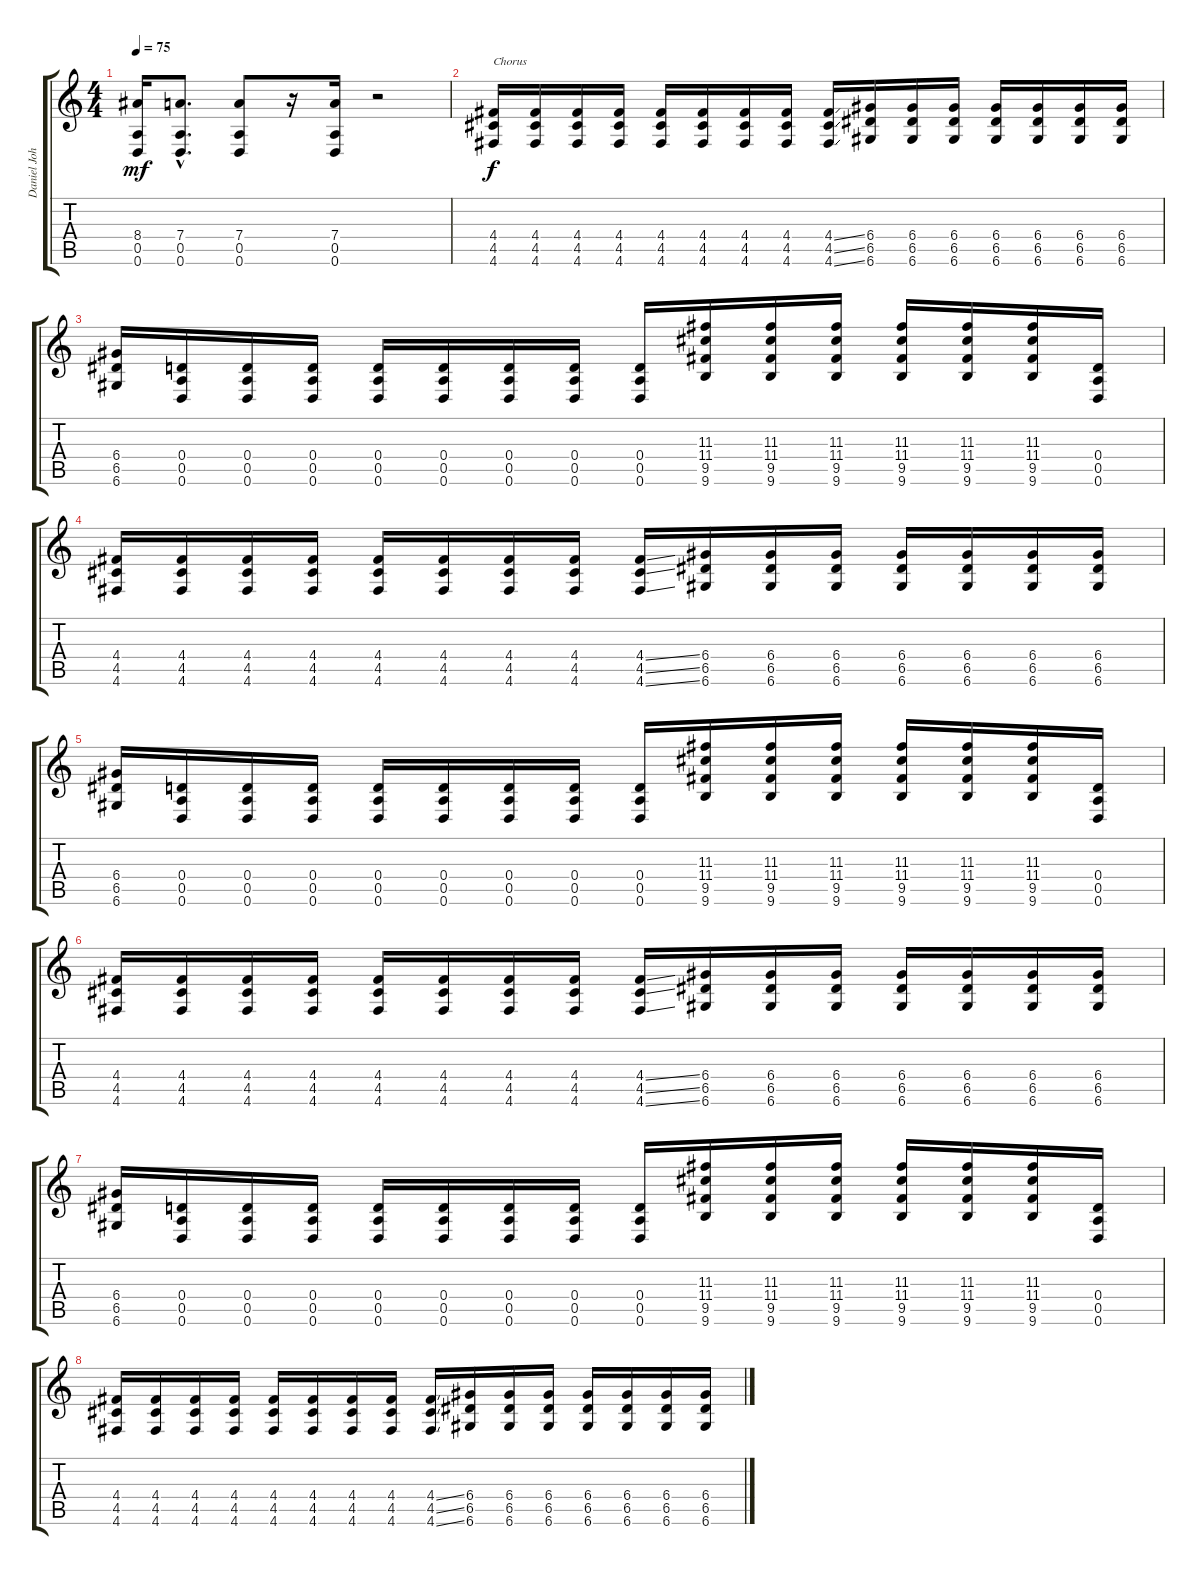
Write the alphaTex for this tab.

\track ("Daniel Johns (Gtr3)" "Daniel Joh") {instrument distortionguitar}
\staff {score tabs}
\tuning (E4 B3 G3 D3 A2 D2) {hide}
\ts (4 4)
\tempo 75
\clef g2
\ks c
(8.4 0.5 0.6).16{dy mf} (7.4{hac} 0.5{hac} 0.6{hac}).8{d} (7.4 0.5 0.6).8 r.16 (7.4 0.5 0.6).16 r.2 |
(4.4 4.5 4.6).16{txt "Chorus" dy f} (4.4 4.5 4.6).16 (4.4 4.5 4.6).16 (4.4 4.5 4.6).16 (4.4 4.5 4.6).16 (4.4 4.5 4.6).16 (4.4 4.5 4.6).16 (4.4 4.5 4.6).16 (4.4{ss} 4.5{ss} 4.6{ss}).16 (6.4 6.5 6.6).16 (6.4 6.5 6.6).16 (6.4 6.5 6.6).16 (6.4 6.5 6.6).16 (6.4 6.5 6.6).16 (6.4 6.5 6.6).16 (6.4 6.5 6.6).16 |
(6.4 6.5 6.6).16 (0.4 0.5 0.6).16 (0.4 0.5 0.6).16 (0.4 0.5 0.6).16 (0.4 0.5 0.6).16 (0.4 0.5 0.6).16 (0.4 0.5 0.6).16 (0.4 0.5 0.6).16 (0.4 0.5 0.6).16 (11.3 11.4 9.5 9.6).16 (11.3 11.4 9.5 9.6).16 (11.3 11.4 9.5 9.6).16 (11.3 11.4 9.5 9.6).16 (11.3 11.4 9.5 9.6).16 (11.3 11.4 9.5 9.6).16 (0.4 0.5 0.6).16 |
(4.4 4.5 4.6).16 (4.4 4.5 4.6).16 (4.4 4.5 4.6).16 (4.4 4.5 4.6).16 (4.4 4.5 4.6).16 (4.4 4.5 4.6).16 (4.4 4.5 4.6).16 (4.4 4.5 4.6).16 (4.4{ss} 4.5{ss} 4.6{ss}).16 (6.4 6.5 6.6).16 (6.4 6.5 6.6).16 (6.4 6.5 6.6).16 (6.4 6.5 6.6).16 (6.4 6.5 6.6).16 (6.4 6.5 6.6).16 (6.4 6.5 6.6).16 |
(6.4 6.5 6.6).16 (0.4 0.5 0.6).16 (0.4 0.5 0.6).16 (0.4 0.5 0.6).16 (0.4 0.5 0.6).16 (0.4 0.5 0.6).16 (0.4 0.5 0.6).16 (0.4 0.5 0.6).16 (0.4 0.5 0.6).16 (11.3 11.4 9.5 9.6).16 (11.3 11.4 9.5 9.6).16 (11.3 11.4 9.5 9.6).16 (11.3 11.4 9.5 9.6).16 (11.3 11.4 9.5 9.6).16 (11.3 11.4 9.5 9.6).16 (0.4 0.5 0.6).16 |
(4.4 4.5 4.6).16 (4.4 4.5 4.6).16 (4.4 4.5 4.6).16 (4.4 4.5 4.6).16 (4.4 4.5 4.6).16 (4.4 4.5 4.6).16 (4.4 4.5 4.6).16 (4.4 4.5 4.6).16 (4.4{ss} 4.5{ss} 4.6{ss}).16 (6.4 6.5 6.6).16 (6.4 6.5 6.6).16 (6.4 6.5 6.6).16 (6.4 6.5 6.6).16 (6.4 6.5 6.6).16 (6.4 6.5 6.6).16 (6.4 6.5 6.6).16 |
(6.4 6.5 6.6).16 (0.4 0.5 0.6).16 (0.4 0.5 0.6).16 (0.4 0.5 0.6).16 (0.4 0.5 0.6).16 (0.4 0.5 0.6).16 (0.4 0.5 0.6).16 (0.4 0.5 0.6).16 (0.4 0.5 0.6).16 (11.3 11.4 9.5 9.6).16 (11.3 11.4 9.5 9.6).16 (11.3 11.4 9.5 9.6).16 (11.3 11.4 9.5 9.6).16 (11.3 11.4 9.5 9.6).16 (11.3 11.4 9.5 9.6).16 (0.4 0.5 0.6).16 |
(4.4 4.5 4.6).16 (4.4 4.5 4.6).16 (4.4 4.5 4.6).16 (4.4 4.5 4.6).16 (4.4 4.5 4.6).16 (4.4 4.5 4.6).16 (4.4 4.5 4.6).16 (4.4 4.5 4.6).16 (4.4{ss} 4.5{ss} 4.6{ss}).16 (6.4 6.5 6.6).16 (6.4 6.5 6.6).16 (6.4 6.5 6.6).16 (6.4 6.5 6.6).16 (6.4 6.5 6.6).16 (6.4 6.5 6.6).16 (6.4 6.5 6.6).16
